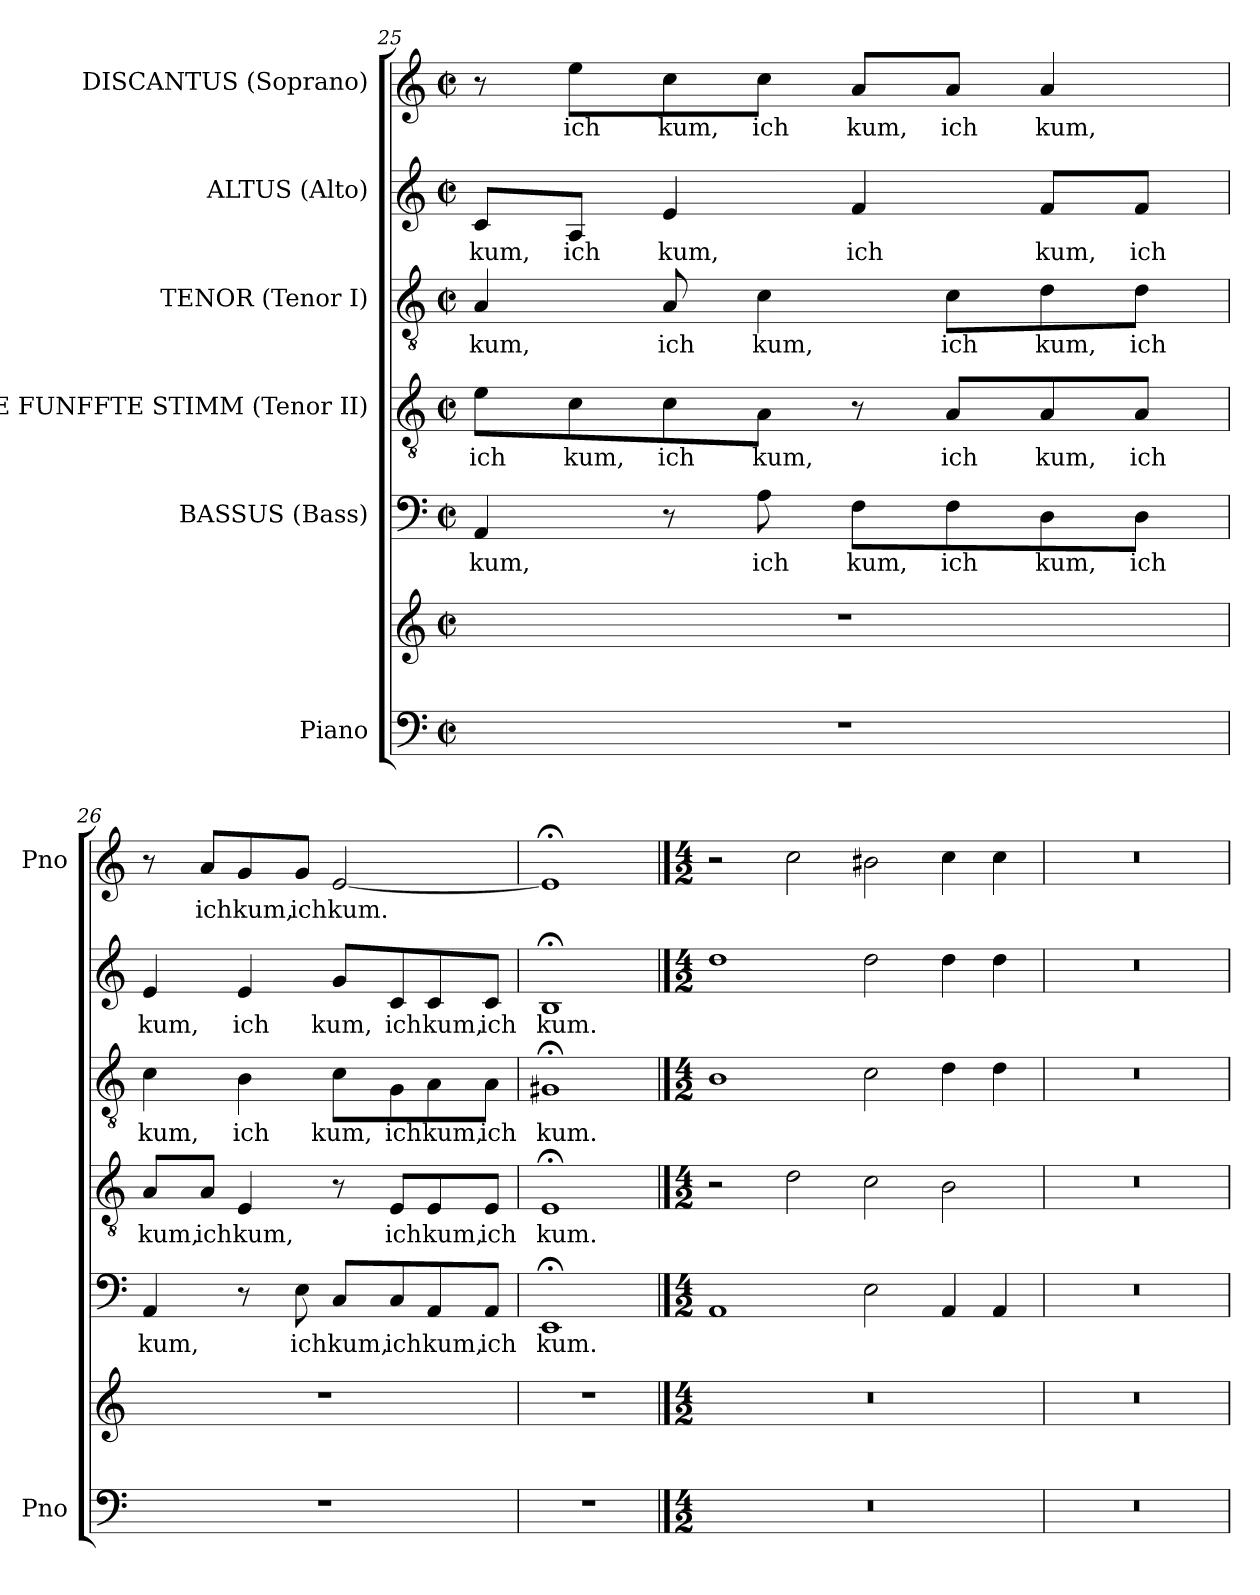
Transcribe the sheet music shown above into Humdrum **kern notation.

**kern	**kern	**kern	**text	**kern	**text	**kern	**text	**kern	**text	**kern	**text
*part6	*part6	*part5	*part5	*part4	*part4	*part3	*part3	*part2	*part2	*part1	*part1
*staff7	*staff6	*staff5	*staff5	*staff4	*staff4	*staff3	*staff3	*staff2	*staff2	*staff1	*staff1
*I"Piano	*	*I"BASSUS (Bass)	*	*I"DIE FUNFFTE STIMM (Tenor II)	*	*I"TENOR (Tenor I)	*	*I"ALTUS (Alto)	*	*I"DISCANTUS (Soprano)	*
*I'Pno	*	*	*	*	*	*	*	*	*	*I'Pno	*
*clefF4	*clefG2	*clefF4	*	*clefGv2	*	*clefGv2	*	*clefG2	*	*clefG2	*
*k[]	*k[]	*k[]	*	*k[]	*	*k[]	*	*k[]	*	*k[]	*
*C:	*C:	*C:	*	*C:	*	*C:	*	*C:	*	*C:	*
*M2/2	*M2/2	*M2/2	*	*M2/2	*	*M2/2	*	*M2/2	*	*M2/2	*
*met(c|)	*met(c|)	*met(c|)	*	*met(c|)	*	*met(c|)	*	*met(c|)	*	*met(c|)	*
=25	=25	=25	=25	=25	=25	=25	=25	=25	=25	=25	=25
1r	1r	4AA/	kum,	8e\L	ich	4A/	kum,	8c/L	kum,	8r	.
.	.	.	.	8c\	kum,	.	.	8A/J	ich	8ee\L	ich
.	.	8r	.	8c\	ich	8A/	ich	4e/	kum,	8cc\	kum,
.	.	8A\	ich	8A\J	kum,	4c\	kum,	.	.	8cc\J	ich
.	.	8F\L	kum,	8r	.	.	.	4f/	ich	8a/L	kum,
.	.	8F\	ich	8A/L	ich	8c\L	ich	.	.	8a/J	ich
.	.	8D\	kum,	8A/	kum,	8d\	kum,	8f/L	kum,	4a/	kum,
.	.	8D\J	ich	8A/J	ich	8d\J	ich	8f/J	ich	.	.
!!LO:LB:g=z
=26	=26	=26	=26	=26	=26	=26	=26	=26	=26	=26	=26
1r	1r	4AA/	kum,	8A/L	kum,	4c\	kum,	4e/	kum,	8r	.
.	.	.	.	8A/J	ich	.	.	.	.	8a/L	ich
.	.	8r	.	4E/	kum,	4B\	ich	4e/	ich	8g/	kum,
.	.	8E\	ich	.	.	.	.	.	.	8g/J	ich
.	.	8C/L	kum,	8r	.	8c\L	kum,	8g/L	kum,	[2e/	kum.
.	.	8C/	ich	8E/L	ich	8G\	ich	8c/	ich	.	.
.	.	8AA/	kum,	8E/	kum,	8A\	kum,	8c/	kum,	.	.
.	.	8AA/J	ich	8E/J	ich	8A\J	ich	8c/J	ich	.	.
=27	=27	=27	=27	=27	=27	=27	=27	=27	=27	=27	=27
1r	1r	1EE;<	kum.	1E;<	kum.	1G#X;<	kum.	1B;<	kum.	1e;<]	.
==28	==28	==28	==28	==28	==28	==28	==28	==28	==28	==28	==28
*M4/2	*M4/2	*M4/2	*	*M4/2	*	*M4/2	*	*M4/2	*	*M4/2	*
0r	0r	1AA	.	2r	.	1B	.	1dd	.	2r	.
.	.	.	.	2d\	.	.	.	.	.	2cc\	.
.	.	2E\	.	2c\	.	2c\	.	2dd\	.	2b#X\	.
.	.	4AA/	.	2B\	.	4d\	.	4dd\	.	4cc\	.
.	.	4AA/	.	.	.	4d\	.	4dd\	.	4cc\	.
=29	=29	=29	=29	=29	=29	=29	=29	=29	=29	=29	=29
0r	0r	0r	.	0r	.	0r	.	0r	.	0r	.
=	=	=	=	=	=	=	=	=	=	=	=
*-	*-	*-	*-	*-	*-	*-	*-	*-	*-	*-	*-
